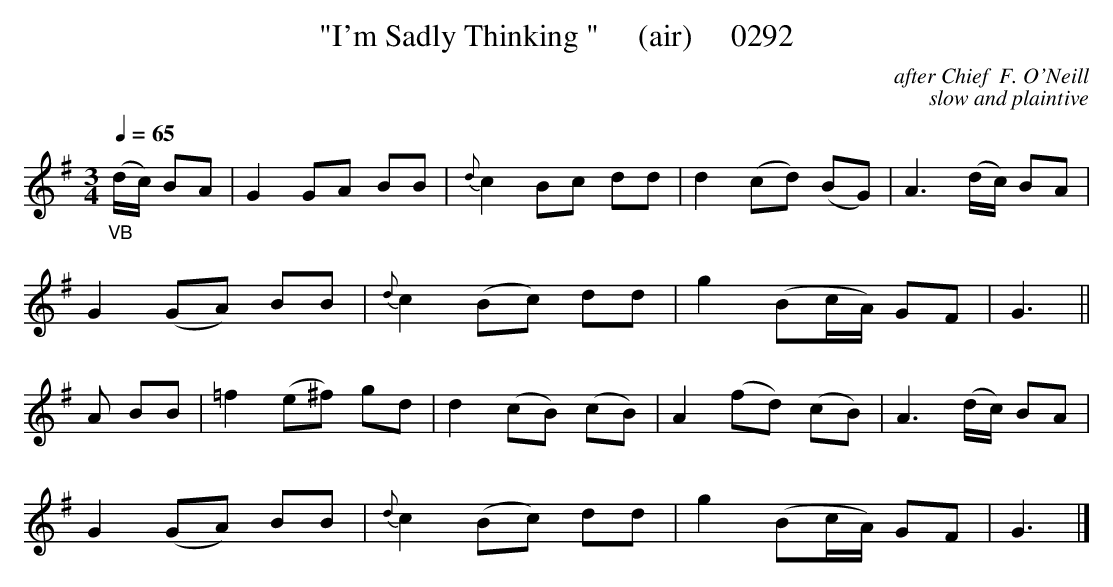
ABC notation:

X:1
T:"I'm Sadly Thinking "     (air)     0292
C:after Chief  F. O'Neill
C:slow and plaintive
Q:1/4=65
M:3/4
L:1/8
K:G
"_VB"(d/2c/2) BA|G2GA BB|{d}c2Bc dd|d2(cd) (BG)|A3(d/2c/2) BA|
G2(GA) BB|{d}c2 (Bc) dd|g2(Bc/2A/2) GF|G3||
A BB|=f2(e^f) gd|d2(cB) (cB)|A2(fd) (cB)|A3(d/2c/2) BA|
G2(GA) BB|{d}c2 (Bc) dd|g2(Bc/2A/2) GF|G3|]
